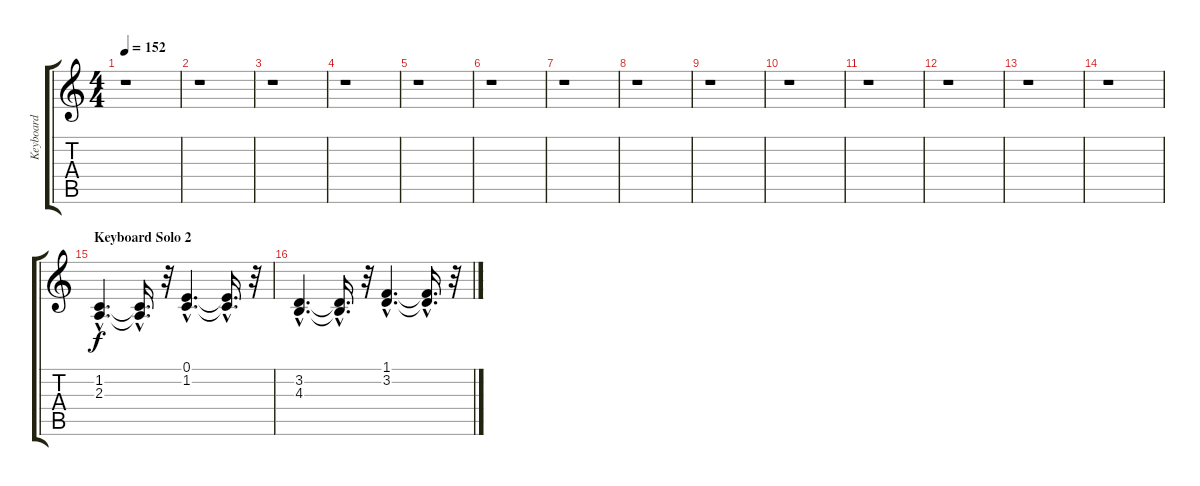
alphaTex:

\track ("Keyboard" "Keyboard") {instrument stringensemble1}
\staff {score tabs}
\tuning (E4 B3 G3 D3 A2 E2) {hide}
\ts (4 4)
\tempo 152
\clef g2
\ks c
r.1{dy f} |
r.1 |
r.1 |
r.1 |
r.1 |
r.1 |
r.1 |
r.1 |
r.1 |
r.1 |
r.1 |
r.1 |
r.1 |
r.1 |
\section ("" "Keyboard Solo 2")
(1.2{hac} 2.3{hac}).4{d} (1.2{hac t} 2.3{hac t}).16{d} r.32 (0.1{hac} 1.2{hac}).4{d} (0.1{hac t} 1.2{hac t}).16{d} r.32 |
(3.2{hac} 4.3{hac}).4{d} (3.2{hac t} 4.3{hac t}).16{d} r.32 (1.1{hac} 3.2{hac}).4{d} (1.1{hac t} 3.2{hac t}).16{d} r.32
